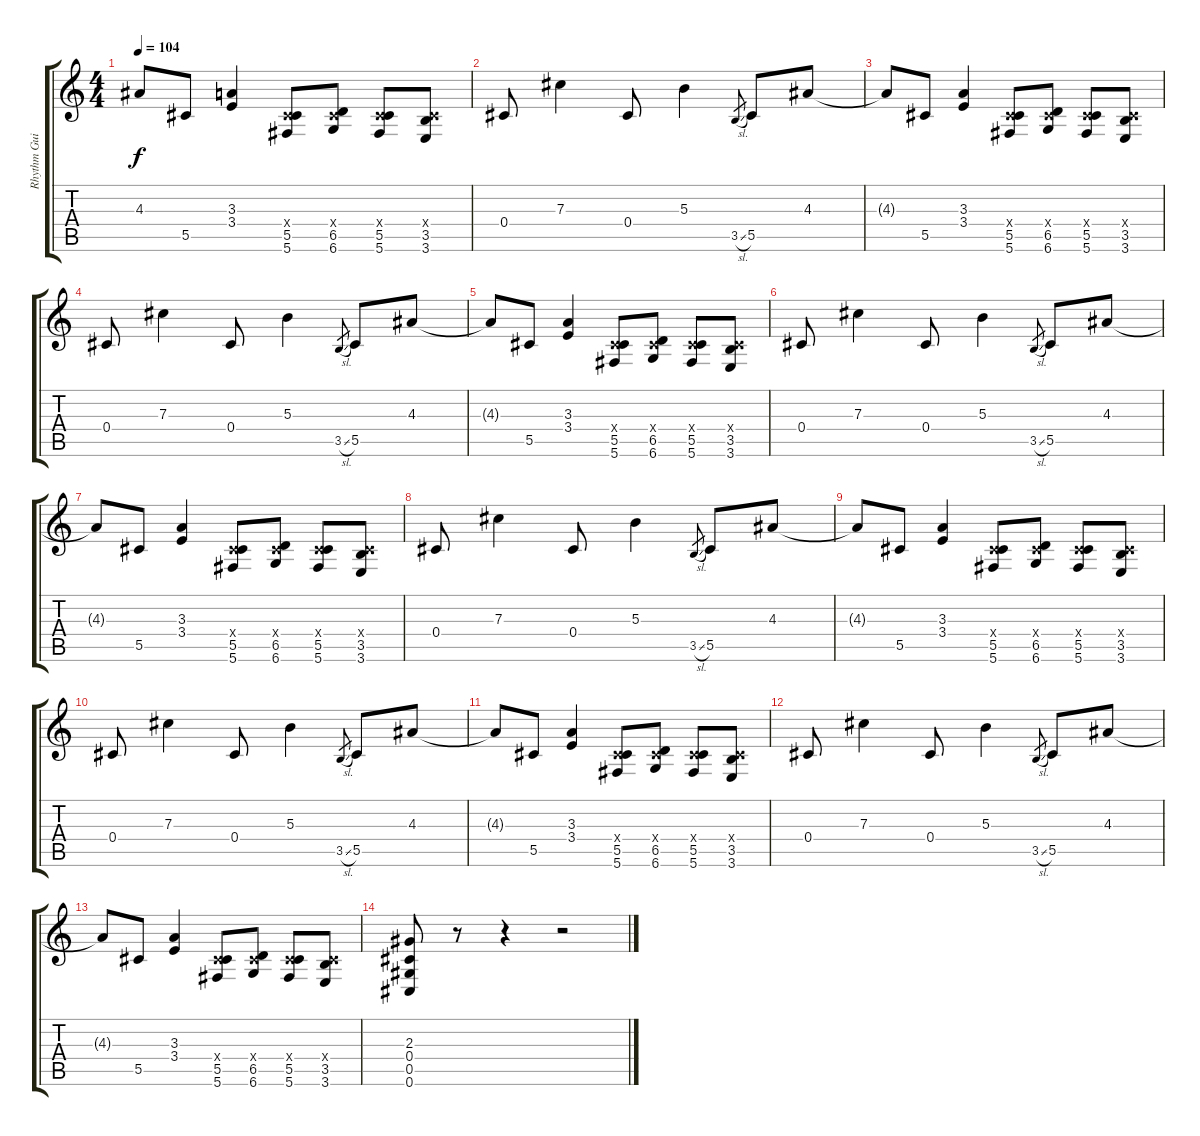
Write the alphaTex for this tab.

\track ("Rhythm Guitar 1" "Rhythm Gui") {instrument overdrivenguitar}
\staff {score tabs}
\tuning (Eb4 Bb3 Gb3 Db3 Ab2 Db2) {hide}
\ts (4 4)
\tempo 104
\clef g2
\ks c
4.3{t}.8{dy f} 5.5.8 (3.3 3.4).4 (0.4{x} 5.5 5.6).8 (0.4{x} 6.5 6.6).8 (0.4{x} 5.5 5.6).8 (0.4{x} 3.5 3.6).8 |
0.4.8 7.3.4 0.4.8 5.3.4 3.5{sl}.8{gr} 5.5.8 4.3.8 |
4.3{t}.8 5.5.8 (3.3 3.4).4 (0.4{x} 5.5 5.6).8 (0.4{x} 6.5 6.6).8 (0.4{x} 5.5 5.6).8 (0.4{x} 3.5 3.6).8 |
0.4.8 7.3.4 0.4.8 5.3.4 3.5{sl}.8{gr} 5.5.8 4.3.8 |
4.3{t}.8 5.5.8 (3.3 3.4).4 (0.4{x} 5.5 5.6).8 (0.4{x} 6.5 6.6).8 (0.4{x} 5.5 5.6).8 (0.4{x} 3.5 3.6).8 |
0.4.8 7.3.4 0.4.8 5.3.4 3.5{sl}.8{gr} 5.5.8 4.3.8 |
4.3{t}.8 5.5.8 (3.3 3.4).4 (0.4{x} 5.5 5.6).8 (0.4{x} 6.5 6.6).8 (0.4{x} 5.5 5.6).8 (0.4{x} 3.5 3.6).8 |
0.4.8 7.3.4 0.4.8 5.3.4 3.5{sl}.8{gr} 5.5.8 4.3.8 |
4.3{t}.8 5.5.8 (3.3 3.4).4 (0.4{x} 5.5 5.6).8 (0.4{x} 6.5 6.6).8 (0.4{x} 5.5 5.6).8 (0.4{x} 3.5 3.6).8 |
0.4.8 7.3.4 0.4.8 5.3.4 3.5{sl}.8{gr} 5.5.8 4.3.8 |
4.3{t}.8 5.5.8 (3.3 3.4).4 (0.4{x} 5.5 5.6).8 (0.4{x} 6.5 6.6).8 (0.4{x} 5.5 5.6).8 (0.4{x} 3.5 3.6).8 |
0.4.8 7.3.4 0.4.8 5.3.4 3.5{sl}.8{gr} 5.5.8 4.3.8 |
4.3{t}.8 5.5.8 (3.3 3.4).4 (0.4{x} 5.5 5.6).8 (0.4{x} 6.5 6.6).8 (0.4{x} 5.5 5.6).8 (0.4{x} 3.5 3.6).8 |
(2.3 0.4 0.5 0.6).8 r.8 r.4 r.2
